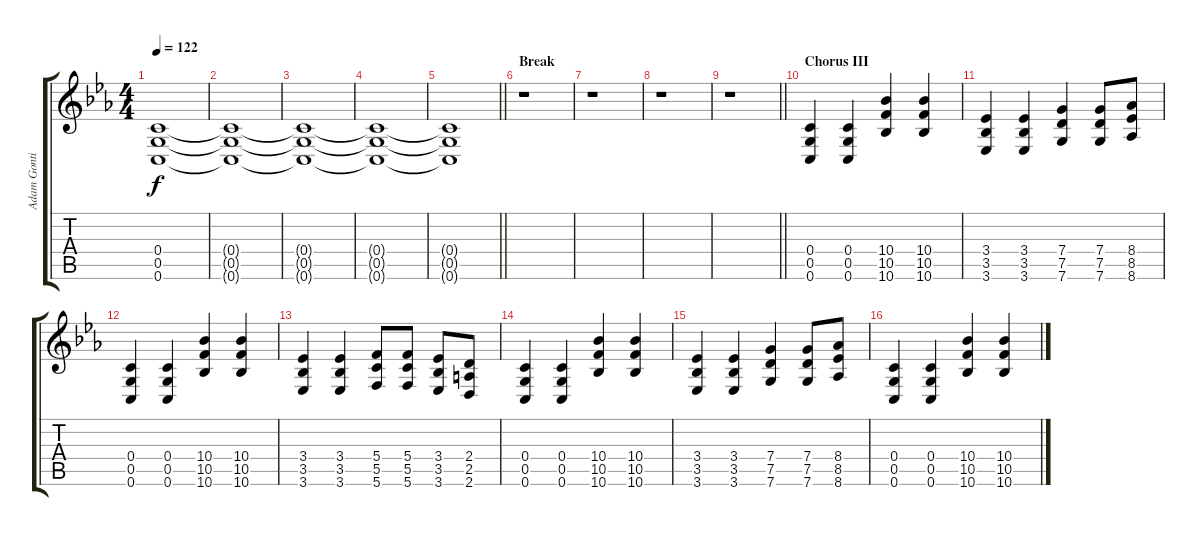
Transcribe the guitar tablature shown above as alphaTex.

\track ("Adam Gontier" "Adam Gonti") {instrument distortionguitar}
\staff {score tabs}
\tuning (D4 A3 F3 C3 G2 C2) {hide}
\ts (4 4)
\tempo 122
\clef g2
\ks cminor
(0.4{t} 0.5{t} 0.6{t}).1{dy f} |
(0.4{t} 0.5{t} 0.6{t}).1 |
(0.4{t} 0.5{t} 0.6{t}).1 |
(0.4{t} 0.5{t} 0.6{t}).1 |
\barLineRight lightlight
(0.4{t} 0.5{t} 0.6{t}).1 |
\section ("" "Break")
r.1 |
r.1 |
r.1 |
\barLineRight lightlight
r.1 |
\section ("" "Chorus III")
(0.4 0.5 0.6).4{volume 14} (0.4 0.5 0.6).4 (10.4 10.5 10.6).4 (10.4 10.5 10.6).4 |
(3.4 3.5 3.6).4 (3.4 3.5 3.6).4 (7.4 7.5 7.6).4 (7.4 7.5 7.6).8 (8.4 8.5 8.6).8 |
(0.4 0.5 0.6).4 (0.4 0.5 0.6).4 (10.4 10.5 10.6).4 (10.4 10.5 10.6).4 |
(3.4 3.5 3.6).4 (3.4 3.5 3.6).4 (5.4 5.5 5.6).8 (5.4 5.5 5.6).8 (3.4 3.5 3.6).8 (2.4 2.5 2.6).8 |
(0.4 0.5 0.6).4 (0.4 0.5 0.6).4 (10.4 10.5 10.6).4 (10.4 10.5 10.6).4 |
(3.4 3.5 3.6).4 (3.4 3.5 3.6).4 (7.4 7.5 7.6).4 (7.4 7.5 7.6).8 (8.4 8.5 8.6).8 |
(0.4 0.5 0.6).4 (0.4 0.5 0.6).4 (10.4 10.5 10.6).4 (10.4 10.5 10.6).4
